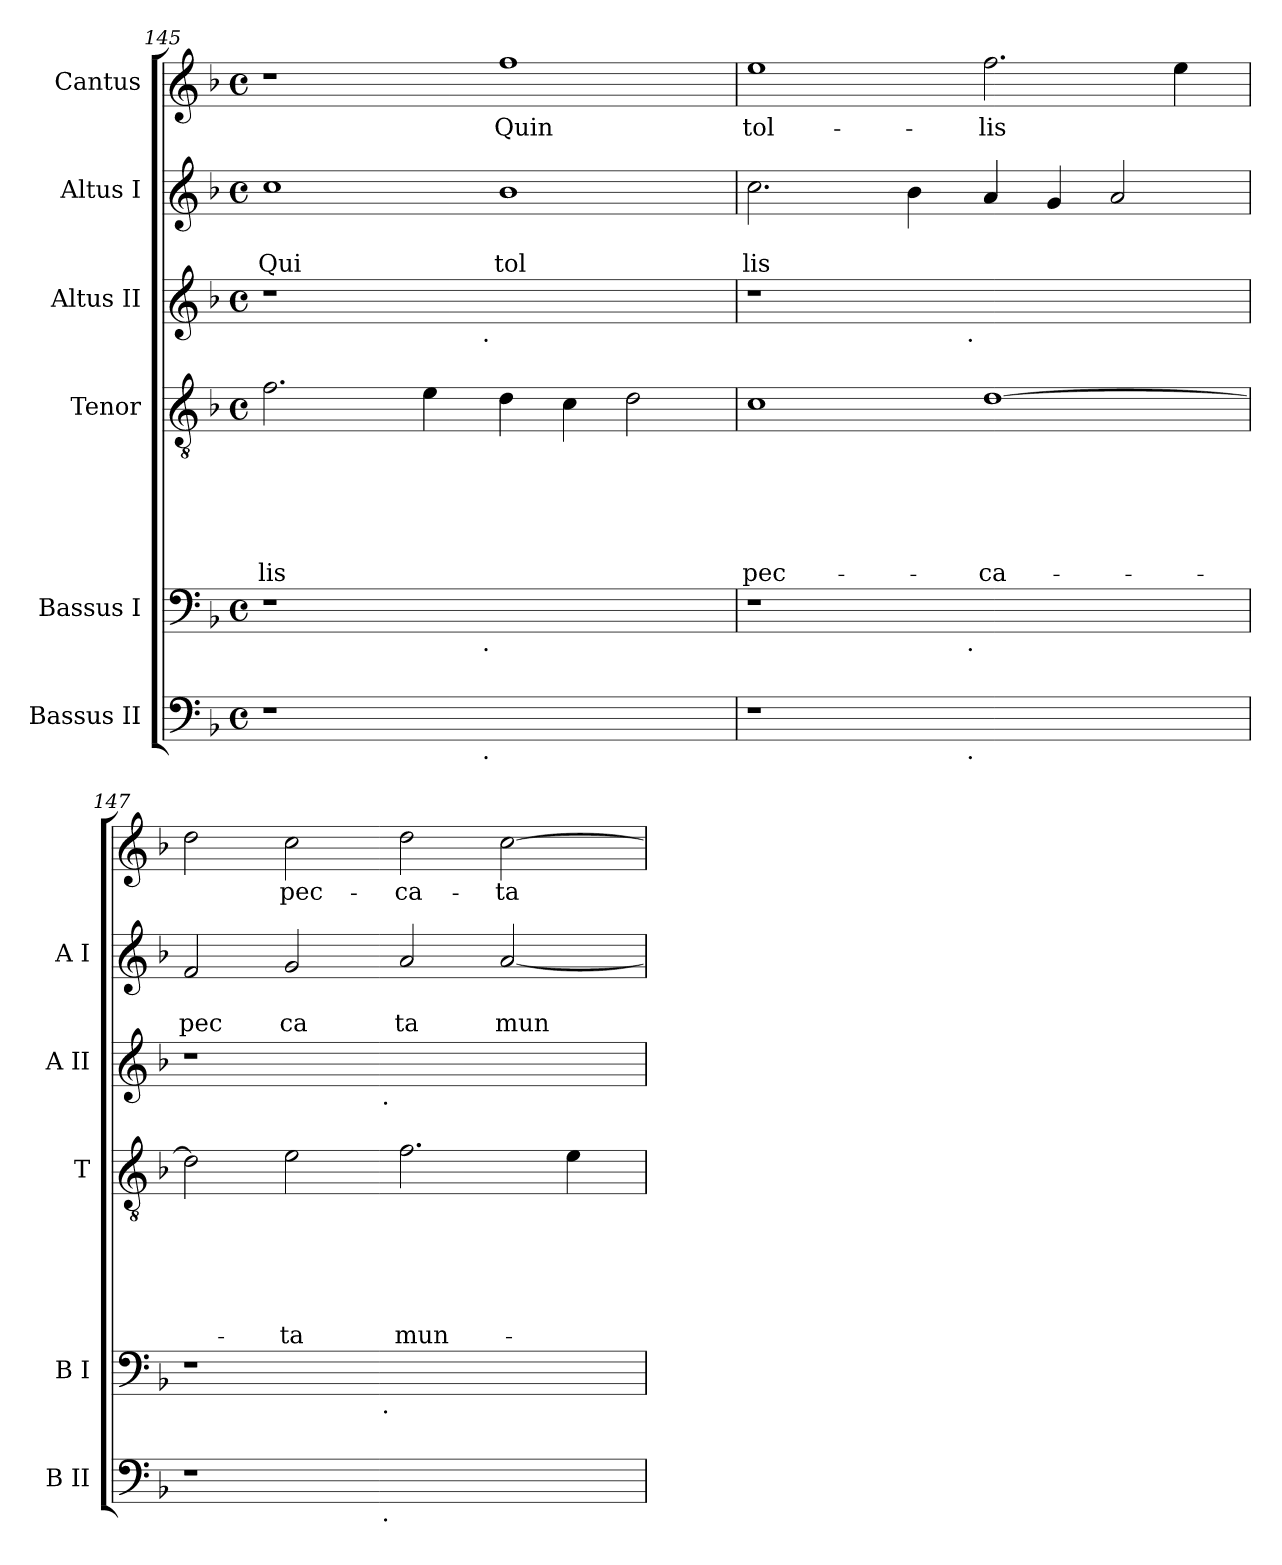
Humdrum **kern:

**kern	**kern	**kern	**text	**text	**text	**text	**text	**text	**kern	**kern	**text	**text	**kern	**text
*part6	*part5	*part4	*part4	*part4	*part4	*part4	*part4	*part4	*part3	*part2	*part2	*part2	*part1	*part1
*staff6	*staff5	*staff4	*staff4	*staff4	*staff4	*staff4	*staff4	*staff4	*staff3	*staff2	*staff2	*staff2	*staff1	*staff1
*I"Bassus II	*I"Bassus I	*I"Tenor	*	*	*	*	*	*	*I"Altus II	*I"Altus I	*	*	*I"Cantus	*
*I'B II	*I'B I	*I'T	*	*	*	*	*	*	*I'A II	*I'A I	*	*	*	*
*clefF4	*clefF4	*clefGv2	*	*	*	*	*	*	*clefG2	*clefG2	*	*	*clefG2	*
*k[b-]	*k[b-]	*k[b-]	*	*	*	*	*	*	*k[b-]	*k[b-]	*	*	*k[b-]	*
*F:	*F:	*F:	*	*	*	*	*	*	*F:	*F:	*	*	*F:	*
*M4/4	*M4/4	*M4/4	*	*	*	*	*	*	*M4/4	*M4/4	*	*	*M4/4	*
*met(c)	*met(c)	*met(c)	*	*	*	*	*	*	*met(c)	*met(c)	*	*	*met(c)	*
=145	=145	=145	=145	=145	=145	=145	=145	=145	=145	=145	=145	=145	=145	=145
!	!	!	!	!	!	!	!	!LO:LY:b	!	!	!	!LO:LY:b	!	!
*^	*^	*	*	*	*	*	*	*	*^	*	*	*	*	*
1r	2ryy	1r	2ryy	2.f\	.	.	.	.	.	-lis	1r	2ryy	1cc	.	Qui	1r	.
.	4...ryy	.	4...ryy	.	.	.	.	.	.	.	.	4...ryy	.	.	.	.	.
.	.	.	.	4e\	.	.	.	.	.	.	.	.	.	.	.	.	.
!	!	!	!	!	!	!	!	!	!	!	!	!LO:TX:b:t=.	!	!	!	!	!
!	!	!	!LO:TX:b:t=.	!	!	!	!	!	!	!	!	!	!	!	!	!	!
!	!LO:TX:b:t=.	!	!	!	!	!	!	!	!	!	!	!	!	!	!	!	!
.	1ryy	.	1ryy	.	.	.	.	.	.	.	.	1ryy	.	.	.	.	.
!	!	!	!	!	!	!	!	!	!	!	!	!	!	!	!LO:LY:b	!	!LO:LY:b:rj
1ryy	.	1ryy	.	4d\	.	.	.	.	.	.	1ryy	.	1b-	.	tol	1ff	Quin
.	.	.	.	4c\	.	.	.	.	.	.	.	.	.	.	.	.	.
.	.	.	.	2d\	.	.	.	.	.	.	.	.	.	.	.	.	.
.	32ryy	.	32ryy	.	.	.	.	.	.	.	.	32ryy	.	.	.	.	.
=146	=146	=146	=146	=146	=146	=146	=146	=146	=146	=146	=146	=146	=146	=146	=146	=146	=146
!	!	!	!	!	!	!	!	!	!	!LO:LY:b	!	!	!	!	!LO:LY:b	!	!LO:LY:b
1r	2ryy	1r	2ryy	1c	.	.	.	.	.	pec-	1r	2ryy	2.cc\	.	lis	1ee	tol-
.	4...ryy	.	4...ryy	.	.	.	.	.	.	.	.	4...ryy	.	.	.	.	.
.	.	.	.	.	.	.	.	.	.	.	.	.	4b-\	.	.	.	.
!	!	!	!	!	!	!	!	!	!	!	!	!LO:TX:b:t=.	!	!	!	!	!
!	!	!	!LO:TX:b:t=.	!	!	!	!	!	!	!	!	!	!	!	!	!	!
!	!LO:TX:b:t=.	!	!	!	!	!	!	!	!	!	!	!	!	!	!	!	!
.	1ryy	.	1ryy	.	.	.	.	.	.	.	.	1ryy	.	.	.	.	.
!	!	!	!	!	!	!	!	!	!	!LO:LY:b	!	!	!	!	!	!	!LO:LY:b
1ryy	.	1ryy	.	[>1d	.	.	.	.	.	-ca-	1ryy	.	4a/	.	.	2.ff\	-lis
.	.	.	.	.	.	.	.	.	.	.	.	.	4g/	.	.	.	.
.	.	.	.	.	.	.	.	.	.	.	.	.	2a/	.	.	.	.
.	.	.	.	.	.	.	.	.	.	.	.	.	.	.	.	4ee\	.
.	32ryy	.	32ryy	.	.	.	.	.	.	.	.	32ryy	.	.	.	.	.
=147	=147	=147	=147	=147	=147	=147	=147	=147	=147	=147	=147	=147	=147	=147	=147	=147	=147
!	!	!	!	!	!	!	!	!	!	!	!	!	!	!	!LO:LY:b	!	!
1r	2ryy	1r	2ryy	2d\]	.	.	.	.	.	.	1r	2ryy	2f/	.	pec	2dd\	.
!	!	!	!	!	!	!	!	!	!	!LO:LY:b	!	!	!	!	!LO:LY:b	!	!LO:LY:b
.	4...ryy	.	4...ryy	2e\	.	.	.	.	.	-ta	.	4...ryy	2g/	.	ca	2cc\	pec-
!	!	!	!	!	!	!	!	!	!	!	!	!LO:TX:b:t=.	!	!	!	!	!
!	!	!	!LO:TX:b:t=.	!	!	!	!	!	!	!	!	!	!	!	!	!	!
!	!LO:TX:b:t=.	!	!	!	!	!	!	!	!	!	!	!	!	!	!	!	!
.	1ryy	.	1ryy	.	.	.	.	.	.	.	.	1ryy	.	.	.	.	.
!	!	!	!	!	!	!	!	!	!	!LO:LY:b	!	!	!	!	!LO:LY:b	!	!LO:LY:b
1ryy	.	1ryy	.	2.f\	.	.	.	.	.	mun-	1ryy	.	2a/	.	ta	2dd\	-ca-
!	!	!	!	!	!	!	!	!	!	!	!	!	!	!	!LO:LY:b	!	!LO:LY:b
.	.	.	.	.	.	.	.	.	.	.	.	.	[<2a/	.	mun	[>2cc\	-ta
.	.	.	.	4e\	.	.	.	.	.	.	.	.	.	.	.	.	.
.	32ryy	.	32ryy	.	.	.	.	.	.	.	.	32ryy	.	.	.	.	.
*v	*v	*	*	*	*	*	*	*	*	*	*v	*v	*	*	*	*	*
*	*v	*v	*	*	*	*	*	*	*	*	*	*	*	*	*
=	=	=	=	=	=	=	=	=	=	=	=	=	=	=
*-	*-	*-	*-	*-	*-	*-	*-	*-	*-	*-	*-	*-	*-	*-
